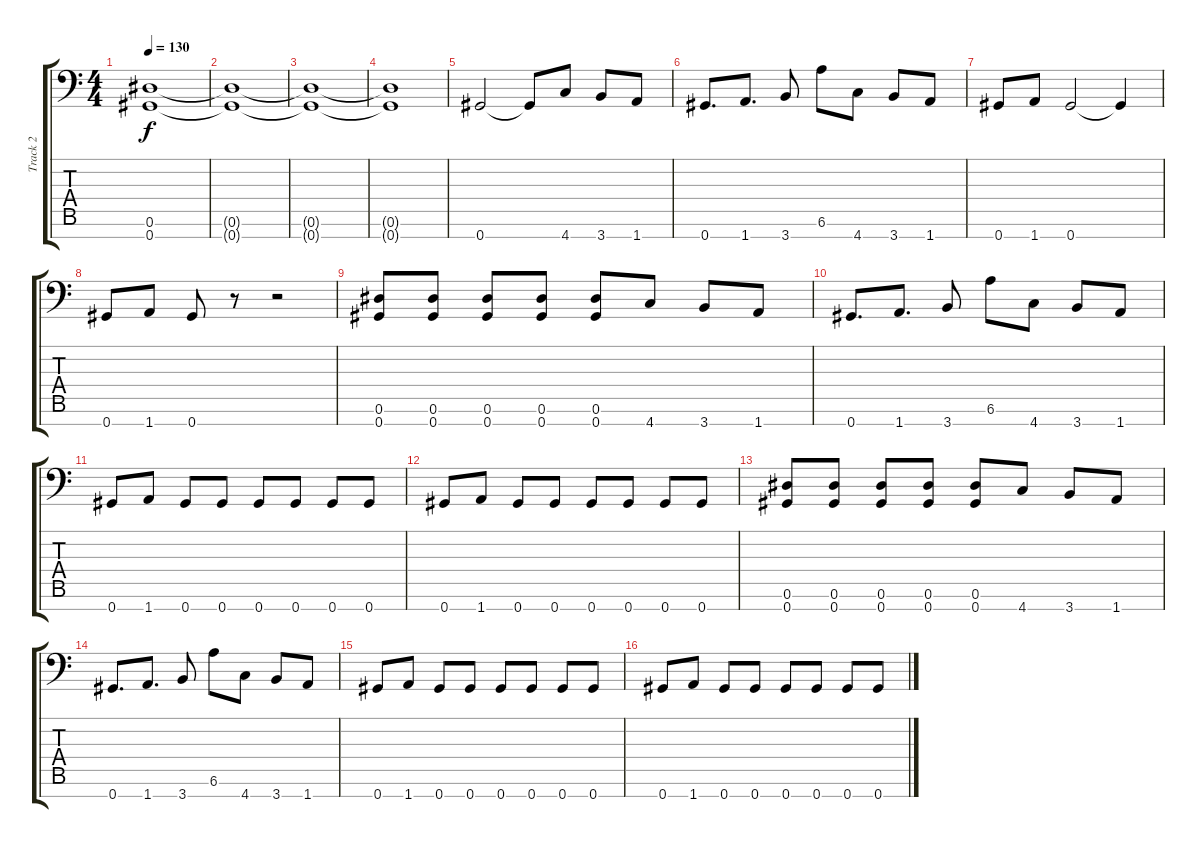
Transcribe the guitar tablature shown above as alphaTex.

\track ("Track 2" "Track 2") {instrument distortionguitar}
\staff {score tabs}
\tuning (Eb4 Bb3 Gb3 Db3 Ab2 Eb2 Ab1) {hide}
\ts (4 4)
\tempo 130
\clef f4
\ks c
(0.6 0.7).1{dy f} |
(0.6{t} 0.7{t}).1 |
(0.6{t} 0.7{t}).1 |
(0.6{t} 0.7{t}).1 |
0.7.2 0.7{t}.8 4.7.8 3.7.8 1.7.8 |
0.7.8{d} 1.7.8{d} 3.7.8 6.6.8 4.7.8 3.7.8 1.7.8 |
0.7.8 1.7.8 0.7.2 0.7{t}.4 |
0.7.8 1.7.8 0.7.8 r.8 r.2 |
(0.6 0.7).8 (0.6 0.7).8 (0.6 0.7).8 (0.6 0.7).8 (0.6 0.7).8 4.7.8 3.7.8 1.7.8 |
0.7.8{d} 1.7.8{d} 3.7.8 6.6.8 4.7.8 3.7.8 1.7.8 |
0.7.8 1.7.8 0.7.8 0.7.8 0.7.8 0.7.8 0.7.8 0.7.8 |
0.7.8 1.7.8 0.7.8 0.7.8 0.7.8 0.7.8 0.7.8 0.7.8 |
(0.6 0.7).8 (0.6 0.7).8 (0.6 0.7).8 (0.6 0.7).8 (0.6 0.7).8 4.7.8 3.7.8 1.7.8 |
0.7.8{d} 1.7.8{d} 3.7.8 6.6.8 4.7.8 3.7.8 1.7.8 |
0.7.8 1.7.8 0.7.8 0.7.8 0.7.8 0.7.8 0.7.8 0.7.8 |
0.7.8 1.7.8 0.7.8 0.7.8 0.7.8 0.7.8 0.7.8 0.7.8
